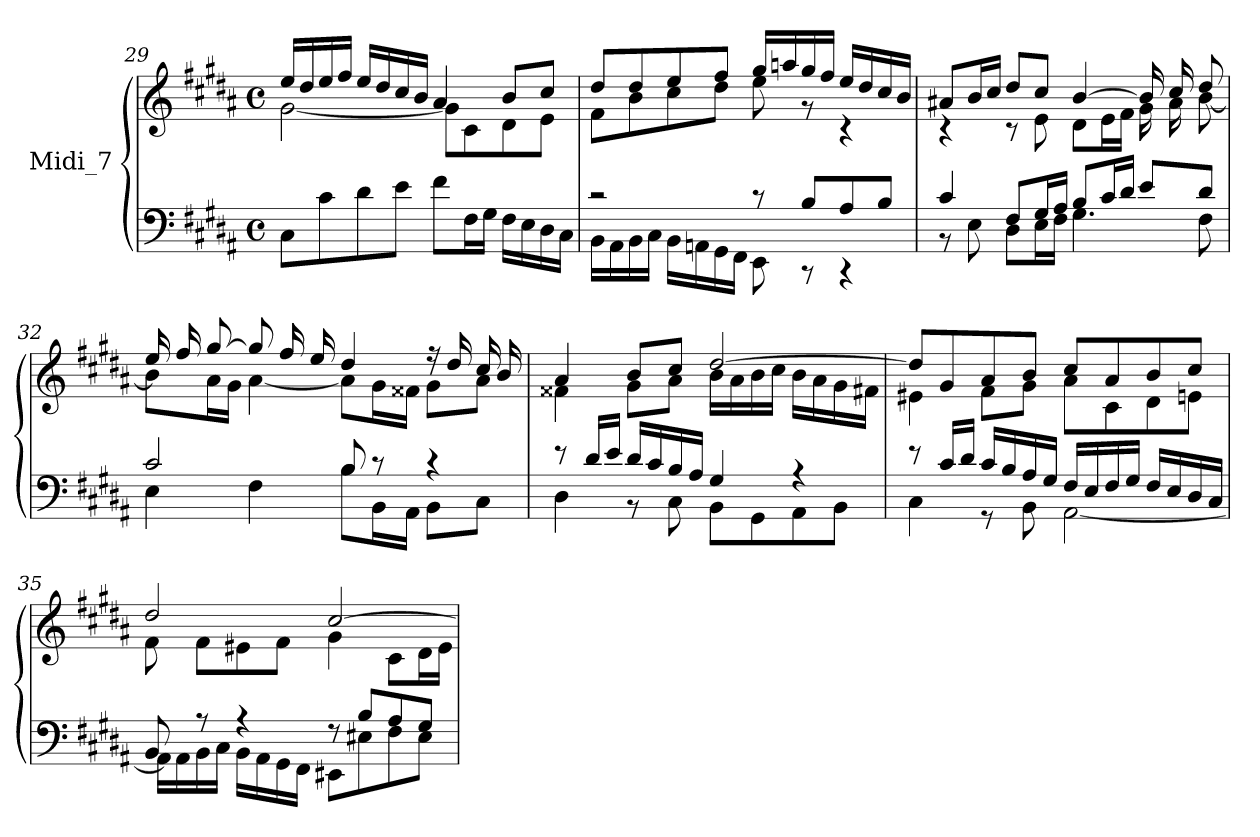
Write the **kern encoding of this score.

**kern	**kern
*part1	*part1
*staff2	*staff1
*I"Midi_7	*
!!LO:LB:g=z
*clefF4	*clefG2
*k[f#c#g#d#a#]	*k[f#c#g#d#a#]
*B:	*B:
*M4/4	*M4/4
*met(c)	*met(c)
=29	=29
*^	*^
1ryy	8C#L	16ee/LL	[2g#\
.	.	16dd#/	.
.	8c#	16ee/	.
.	.	16ff#/JJ	.
.	8d#	16ee/LL	.
.	.	16dd#/	.
.	8eJ	16cc#/	.
.	.	16b/JJ	.
.	8f#\L	4a#/	8g#L]
.	16F#\L	.	8c#
.	16G#\JJ	.	.
.	16F#LL	8bL	8d#
.	16E	.	.
.	16D#	8cc#J	8eJ
.	16C#JJ	.	.
=30	=30	=30	=30
2r	16BB\LL	8dd#L	8f#L
.	16AA#\	.	.
.	16BB\	8dd#	8b
.	16C#\JJ	.	.
.	16BB\LL	8ee	8cc#
.	16AAn\	.	.
.	16GG#\	8ff#J	8dd#J
.	16FF#\JJ	.	.
8r	8EE\	16gg#LL	8ee\
.	.	16aan	.
8B/L	8r	16gg#	8r
.	.	16ff#JJ	.
8A#/	4r	16ee/LL	4r
.	.	16dd#/	.
8B/J	.	16cc#/	.
.	.	16b/JJ	.
=31	=31	=31	=31
4c#/	8r	8a#XL	4r
.	8E\	16bL	.
.	.	16cc#JJ	.
8F#/L	8D#\L	8dd#L	8r
16G#/L	16E\L	8cc#J	8e\
16A#/JJ	16F#\JJ	.	.
8B/L	4.G#\	[4b/	8d#L
16c#/L	.	.	16eL
16d#/JJ	.	.	16f#JJ
8eL	.	16b/LL]	16g#\LL
.	.	16cc#/	16a#\
8d#J	8F#\	8dd#/J	[8b\J
!!LO:LB:g=z	!!
=32	=32	=32	=32
2c#/	4E\	16eeLL	8b\L]
.	.	16ff#/	.
.	.	[8gg#/J	16a#\L
.	.	.	16g#\JJ
.	4F#\	8gg#/L]	[4a#\
.	.	16ff#/L	.
.	.	16ee/JJ	.
8B/	8B\L	4dd#/	8a#L]
8r	16BB\L	.	16g#\L
.	16AA#\JJ	.	16f##X\JJ
4r	8BB\L	16r	8g#\L
.	.	16dd#LL	.
.	8C#\J	16cc#/	8a#\J
.	.	16b/JJ	.
=33	=33	=33	=33
8r	4D#\	4a#/	4f##X\
16d#/LL	.	.	.
16e/JJ	.	.	.
16d#/LL	8r	8b/L	8g#\L
16c#/	.	.	.
16B/	8C#\	8cc#/J	8a#\J
16A#/JJ	.	.	.
4G#/	8BB\L	[2dd#/	16b\LL
.	.	.	16a#\
.	8GG#\	.	16b\
.	.	.	16cc#\JJ
4r	8AA#\	.	16b\LL
.	.	.	16a#\
.	8BB\J	.	16g#\
.	.	.	16f#X\JJ
=34	=34	=34	=34
8r	4C#\	8dd#/L]	4e#X\
16c#LL	.	8g#/	.
16d#/JJ	.	.	.
16c#LL	8r	8a#/	8f#\L
16B/	.	.	.
16A#/	8BB\	8b/J	8g#\J
16G#/JJ	.	.	.
16F#LL	[2AA#\	8cc#/L	8a#L
16E/	.	.	.
16F#/	.	8a#/	8c#\
16G#/JJ	.	.	.
16F#LL	.	8b/	8d#\
16E/	.	.	.
16D#/	.	8cc#/J	8en\J
16C#/JJ	.	.	.
!!LO:LB:g=z	!!
=35	=35	=35	=35
8BB/	16AA#\LL]	2dd#/	8f#\
.	16AA#\	.	.
8r	16BB\	.	8f#L
.	16C#\JJ	.	.
4r	16BB\LL	.	8e#X
.	16AA#\	.	.
.	16GG#\	.	8f#J
.	16FF#\JJ	.	.
8r	8EE#XL	[2cc#/	4g#\
8BL	8E#X	.	.
8A#	8F#	.	8c#\L
8G#J	8E#J	.	16d#\L
.	.	.	16e#\JJ
*v	*v	*	*
*	*v	*v
=	=
*-	*-
